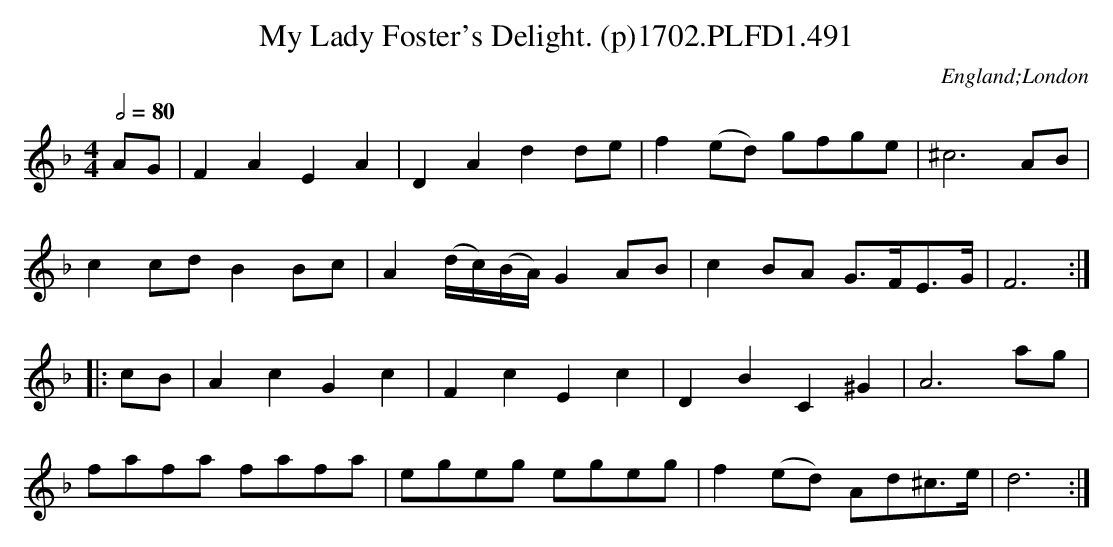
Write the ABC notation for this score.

X:1
T:My Lady Foster's Delight. (p)1702.PLFD1.491
M:4/4
L:1/8
Q:1/2=80
O:England;London
K:F
AG|F2A2E2A2|D2A2d2de|f2(ed) gfge|^c6AB|
c2cdB2Bc|A2(d/c/)(B/A/)G2AB|c2BA G>FE>G|F6:|
|:cB|A2c2G2c2|F2c2E2c2|D2B2C2^G2|A6ag|
fafa fafa|egeg egeg|f2(ed) Ad^c>e|d6:|
